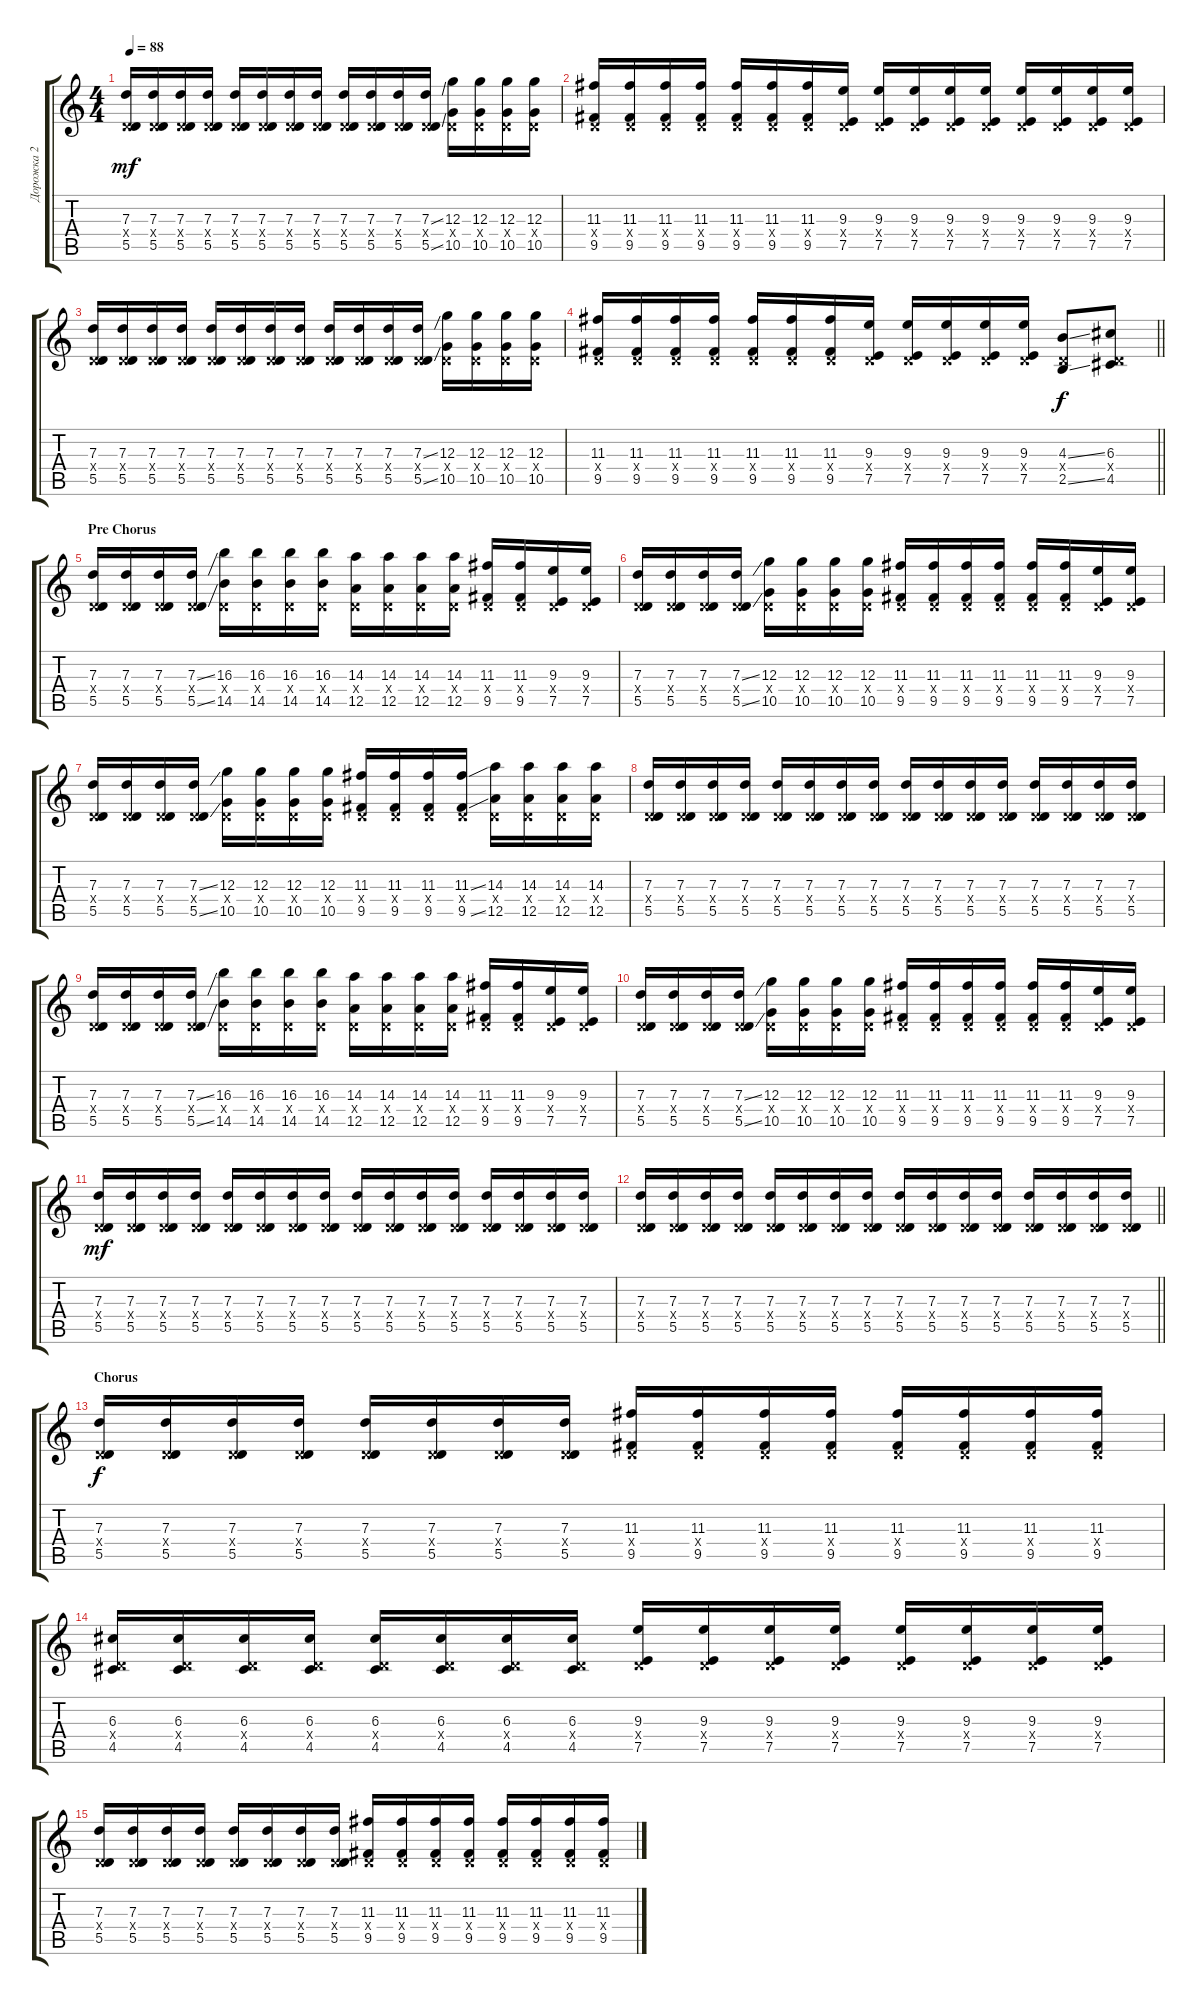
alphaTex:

\track ("Дорожка 2" "Дорожка 2") {instrument distortionguitar}
\staff {score tabs}
\tuning (D4 B3 G3 D3 A2 D2) {hide}
\ts (4 4)
\tempo 88
\clef g2
\ks c
(7.3 0.4{x} 5.5).16{dy mf volume 13} (7.3 0.4{x} 5.5).16 (7.3 0.4{x} 5.5).16 (7.3 0.4{x} 5.5).16 (7.3 0.4{x} 5.5).16 (7.3 0.4{x} 5.5).16 (7.3 0.4{x} 5.5).16 (7.3 0.4{x} 5.5).16 (7.3 0.4{x} 5.5).16 (7.3 0.4{x} 5.5).16 (7.3 0.4{x} 5.5).16 (7.3{ss} 0.4{x} 5.5{ss}).16 (12.3 0.4{x} 10.5).16 (12.3 0.4{x} 10.5).16 (12.3 0.4{x} 10.5).16 (12.3 0.4{x} 10.5).16 |
(11.3 0.4{x} 9.5).16 (11.3 0.4{x} 9.5).16 (11.3 0.4{x} 9.5).16 (11.3 0.4{x} 9.5).16 (11.3 0.4{x} 9.5).16 (11.3 0.4{x} 9.5).16 (11.3 0.4{x} 9.5).16 (9.3 0.4{x} 7.5).16 (9.3 0.4{x} 7.5).16 (9.3 0.4{x} 7.5).16 (9.3 0.4{x} 7.5).16 (9.3 0.4{x} 7.5).16 (9.3 0.4{x} 7.5).16 (9.3 0.4{x} 7.5).16 (9.3 0.4{x} 7.5).16 (9.3 0.4{x} 7.5).16 |
(7.3 0.4{x} 5.5).16 (7.3 0.4{x} 5.5).16 (7.3 0.4{x} 5.5).16 (7.3 0.4{x} 5.5).16 (7.3 0.4{x} 5.5).16 (7.3 0.4{x} 5.5).16 (7.3 0.4{x} 5.5).16 (7.3 0.4{x} 5.5).16 (7.3 0.4{x} 5.5).16 (7.3 0.4{x} 5.5).16 (7.3 0.4{x} 5.5).16 (7.3{ss} 0.4{x} 5.5{ss}).16 (12.3 0.4{x} 10.5).16 (12.3 0.4{x} 10.5).16 (12.3 0.4{x} 10.5).16 (12.3 0.4{x} 10.5).16 |
\barLineRight lightlight
(11.3 0.4{x} 9.5).16 (11.3 0.4{x} 9.5).16 (11.3 0.4{x} 9.5).16 (11.3 0.4{x} 9.5).16 (11.3 0.4{x} 9.5).16 (11.3 0.4{x} 9.5).16 (11.3 0.4{x} 9.5).16 (9.3 0.4{x} 7.5).16 (9.3 0.4{x} 7.5).16 (9.3 0.4{x} 7.5).16 (9.3 0.4{x} 7.5).16 (9.3 0.4{x} 7.5).16 (4.3{ss} 0.4{x} 2.5{ss}).8{dy f} (6.3 0.4{x} 4.5).8 |
\section ("" "Pre Chorus")
(7.3 0.4{x} 5.5).16 (7.3 0.4{x} 5.5).16 (7.3 0.4{x} 5.5).16 (7.3{ss} 0.4{x} 5.5{ss}).16 (16.3 0.4{x} 14.5).16 (16.3 0.4{x} 14.5).16 (16.3 0.4{x} 14.5).16 (16.3 0.4{x} 14.5).16 (14.3 0.4{x} 12.5).16 (14.3 0.4{x} 12.5).16 (14.3 0.4{x} 12.5).16 (14.3 0.4{x} 12.5).16 (11.3 0.4{x} 9.5).16 (11.3 0.4{x} 9.5).16 (9.3 0.4{x} 7.5).16 (9.3 0.4{x} 7.5).16 |
(7.3 0.4{x} 5.5).16 (7.3 0.4{x} 5.5).16 (7.3 0.4{x} 5.5).16 (7.3{ss} 0.4{x} 5.5{ss}).16 (12.3 0.4{x} 10.5).16 (12.3 0.4{x} 10.5).16 (12.3 0.4{x} 10.5).16 (12.3 0.4{x} 10.5).16 (11.3 0.4{x} 9.5).16 (11.3 0.4{x} 9.5).16 (11.3 0.4{x} 9.5).16 (11.3 0.4{x} 9.5).16 (11.3 0.4{x} 9.5).16 (11.3 0.4{x} 9.5).16 (9.3 0.4{x} 7.5).16 (9.3 0.4{x} 7.5).16 |
(7.3 0.4{x} 5.5).16 (7.3 0.4{x} 5.5).16 (7.3 0.4{x} 5.5).16 (7.3{ss} 0.4{x} 5.5{ss}).16 (12.3 0.4{x} 10.5).16 (12.3 0.4{x} 10.5).16 (12.3 0.4{x} 10.5).16 (12.3 0.4{x} 10.5).16 (11.3 0.4{x} 9.5).16 (11.3 0.4{x} 9.5).16 (11.3 0.4{x} 9.5).16 (11.3{ss} 0.4{x} 9.5{ss}).16 (14.3 0.4{x} 12.5).16 (14.3 0.4{x} 12.5).16 (14.3 0.4{x} 12.5).16 (14.3 0.4{x} 12.5).16 |
(7.3 0.4{x} 5.5).16 (7.3 0.4{x} 5.5).16 (7.3 0.4{x} 5.5).16 (7.3 0.4{x} 5.5).16 (7.3 0.4{x} 5.5).16 (7.3 0.4{x} 5.5).16 (7.3 0.4{x} 5.5).16 (7.3 0.4{x} 5.5).16 (7.3 0.4{x} 5.5).16 (7.3 0.4{x} 5.5).16 (7.3 0.4{x} 5.5).16 (7.3 0.4{x} 5.5).16 (7.3 0.4{x} 5.5).16 (7.3 0.4{x} 5.5).16 (7.3 0.4{x} 5.5).16 (7.3 0.4{x} 5.5).16 |
(7.3 0.4{x} 5.5).16 (7.3 0.4{x} 5.5).16 (7.3 0.4{x} 5.5).16 (7.3{ss} 0.4{x} 5.5{ss}).16 (16.3 0.4{x} 14.5).16 (16.3 0.4{x} 14.5).16 (16.3 0.4{x} 14.5).16 (16.3 0.4{x} 14.5).16 (14.3 0.4{x} 12.5).16 (14.3 0.4{x} 12.5).16 (14.3 0.4{x} 12.5).16 (14.3 0.4{x} 12.5).16 (11.3 0.4{x} 9.5).16 (11.3 0.4{x} 9.5).16 (9.3 0.4{x} 7.5).16 (9.3 0.4{x} 7.5).16 |
(7.3 0.4{x} 5.5).16 (7.3 0.4{x} 5.5).16 (7.3 0.4{x} 5.5).16 (7.3{ss} 0.4{x} 5.5{ss}).16 (12.3 0.4{x} 10.5).16 (12.3 0.4{x} 10.5).16 (12.3 0.4{x} 10.5).16 (12.3 0.4{x} 10.5).16 (11.3 0.4{x} 9.5).16 (11.3 0.4{x} 9.5).16 (11.3 0.4{x} 9.5).16 (11.3 0.4{x} 9.5).16 (11.3 0.4{x} 9.5).16 (11.3 0.4{x} 9.5).16 (9.3 0.4{x} 7.5).16 (9.3 0.4{x} 7.5).16 |
(7.3 0.4{x} 5.5).16{dy mf} (7.3 0.4{x} 5.5).16 (7.3 0.4{x} 5.5).16 (7.3 0.4{x} 5.5).16 (7.3 0.4{x} 5.5).16 (7.3 0.4{x} 5.5).16 (7.3 0.4{x} 5.5).16 (7.3 0.4{x} 5.5).16 (7.3 0.4{x} 5.5).16 (7.3 0.4{x} 5.5).16 (7.3 0.4{x} 5.5).16 (7.3 0.4{x} 5.5).16 (7.3 0.4{x} 5.5).16 (7.3 0.4{x} 5.5).16 (7.3 0.4{x} 5.5).16 (7.3 0.4{x} 5.5).16 |
\barLineRight lightlight
(7.3 0.4{x} 5.5).16 (7.3 0.4{x} 5.5).16 (7.3 0.4{x} 5.5).16 (7.3 0.4{x} 5.5).16 (7.3 0.4{x} 5.5).16 (7.3 0.4{x} 5.5).16 (7.3 0.4{x} 5.5).16 (7.3 0.4{x} 5.5).16 (7.3 0.4{x} 5.5).16 (7.3 0.4{x} 5.5).16 (7.3 0.4{x} 5.5).16 (7.3 0.4{x} 5.5).16 (7.3 0.4{x} 5.5).16 (7.3 0.4{x} 5.5).16 (7.3 0.4{x} 5.5).16 (7.3 0.4{x} 5.5).16 |
\section ("" "Chorus")
(7.3 0.4{x} 5.5).16{dy f} (7.3 0.4{x} 5.5).16 (7.3 0.4{x} 5.5).16 (7.3 0.4{x} 5.5).16 (7.3 0.4{x} 5.5).16 (7.3 0.4{x} 5.5).16 (7.3 0.4{x} 5.5).16 (7.3 0.4{x} 5.5).16 (11.3 0.4{x} 9.5).16 (11.3 0.4{x} 9.5).16 (11.3 0.4{x} 9.5).16 (11.3 0.4{x} 9.5).16 (11.3 0.4{x} 9.5).16 (11.3 0.4{x} 9.5).16 (11.3 0.4{x} 9.5).16 (11.3 0.4{x} 9.5).16 |
(6.3 0.4{x} 4.5).16 (6.3 0.4{x} 4.5).16 (6.3 0.4{x} 4.5).16 (6.3 0.4{x} 4.5).16 (6.3 0.4{x} 4.5).16 (6.3 0.4{x} 4.5).16 (6.3 0.4{x} 4.5).16 (6.3 0.4{x} 4.5).16 (9.3 0.4{x} 7.5).16 (9.3 0.4{x} 7.5).16 (9.3 0.4{x} 7.5).16 (9.3 0.4{x} 7.5).16 (9.3 0.4{x} 7.5).16 (9.3 0.4{x} 7.5).16 (9.3 0.4{x} 7.5).16 (9.3 0.4{x} 7.5).16 |
(7.3 0.4{x} 5.5).16 (7.3 0.4{x} 5.5).16 (7.3 0.4{x} 5.5).16 (7.3 0.4{x} 5.5).16 (7.3 0.4{x} 5.5).16 (7.3 0.4{x} 5.5).16 (7.3 0.4{x} 5.5).16 (7.3 0.4{x} 5.5).16 (11.3 0.4{x} 9.5).16 (11.3 0.4{x} 9.5).16 (11.3 0.4{x} 9.5).16 (11.3 0.4{x} 9.5).16 (11.3 0.4{x} 9.5).16 (11.3 0.4{x} 9.5).16 (11.3 0.4{x} 9.5).16 (11.3 0.4{x} 9.5).16
